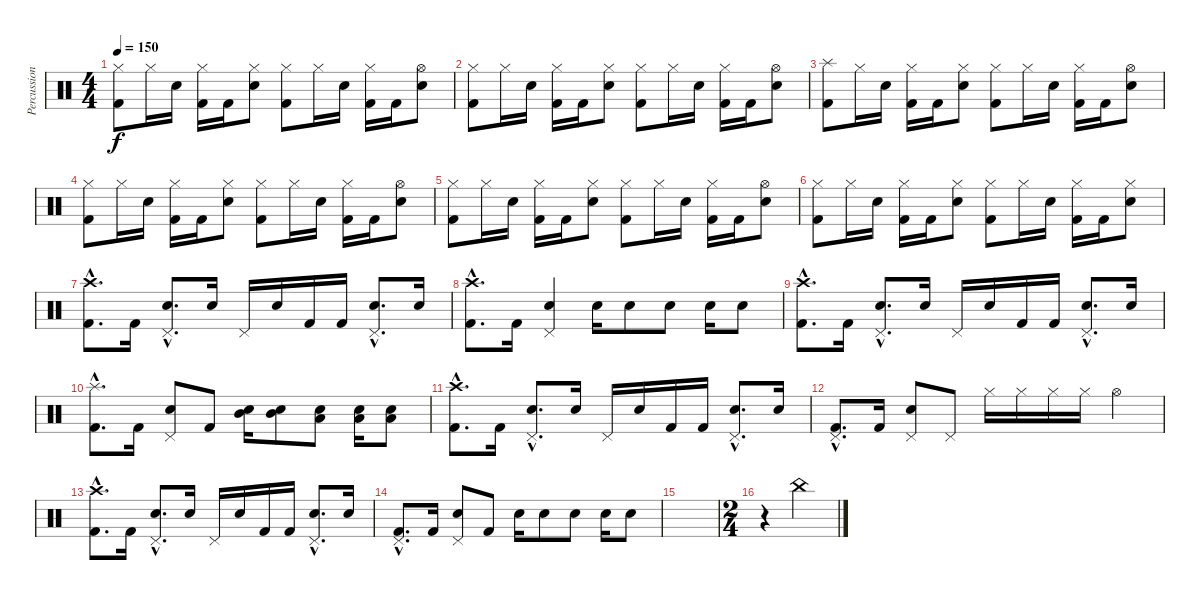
\track ("Percussion" "Percussion") {instrument percussion}
\staff {score}
\articulation defaults
\ts (4 4)
\tempo 150
\clef neutral
\ks c
("Kick (hit) 2" "Hi-Hat (closed)").8{dy f} "Hi-Hat (closed)".16 "Electric Snare (hit)".16 ("Kick (hit) 2" "Hi-Hat (closed)").16 "Kick (hit) 2".16 ("Electric Snare (hit)" "Hi-Hat (closed)").8 ("Kick (hit) 2" "Hi-Hat (closed)").8 "Hi-Hat (closed)".16 "Electric Snare (hit)".16 ("Kick (hit) 2" "Hi-Hat (closed)").16 "Kick (hit) 2".16 ("Electric Snare (hit)" "Hi-Hat (open)").8 |
("Kick (hit) 2" "Hi-Hat (closed)").8 "Hi-Hat (closed)".16 "Electric Snare (hit)".16 ("Kick (hit) 2" "Hi-Hat (closed)").16 "Kick (hit) 2".16 ("Electric Snare (hit)" "Hi-Hat (closed)").8 ("Kick (hit) 2" "Hi-Hat (closed)").8 "Hi-Hat (closed)".16 "Electric Snare (hit)".16 ("Kick (hit) 2" "Hi-Hat (closed)").16 "Kick (hit) 2".16 ("Electric Snare (hit)" "Hi-Hat (open)").8 |
("Kick (hit) 2" "Splash (hit)").8 "Hi-Hat (closed)".16 "Electric Snare (hit)".16 ("Kick (hit) 2" "Hi-Hat (closed)").16 "Kick (hit) 2".16 ("Electric Snare (hit)" "Hi-Hat (closed)").8 ("Kick (hit) 2" "Hi-Hat (closed)").8 "Hi-Hat (closed)".16 "Electric Snare (hit)".16 ("Kick (hit) 2" "Hi-Hat (closed)").16 "Kick (hit) 2".16 ("Electric Snare (hit)" "Hi-Hat (open)").8 |
("Kick (hit) 2" "Hi-Hat (closed)").8 "Hi-Hat (closed)".16 "Electric Snare (hit)".16 ("Kick (hit) 2" "Hi-Hat (closed)").16 "Kick (hit) 2".16 ("Electric Snare (hit)" "Hi-Hat (closed)").8 ("Kick (hit) 2" "Hi-Hat (closed)").8 "Hi-Hat (closed)".16 "Electric Snare (hit)".16 ("Kick (hit) 2" "Hi-Hat (closed)").16 "Kick (hit) 2".16 ("Electric Snare (hit)" "Hi-Hat (open)").8 |
("Kick (hit) 2" "Hi-Hat (closed)").8 "Hi-Hat (closed)".16 "Electric Snare (hit)".16 ("Kick (hit) 2" "Hi-Hat (closed)").16 "Kick (hit) 2".16 ("Electric Snare (hit)" "Hi-Hat (closed)").8 ("Kick (hit) 2" "Hi-Hat (closed)").8 "Hi-Hat (closed)".16 "Electric Snare (hit)".16 ("Kick (hit) 2" "Hi-Hat (closed)").16 "Kick (hit) 2".16 ("Electric Snare (hit)" "Hi-Hat (open)").8 |
("Kick (hit) 2" "Hi-Hat (closed)").8 "Hi-Hat (closed)".16 "Electric Snare (hit)".16 ("Kick (hit) 2" "Hi-Hat (closed)").16 "Kick (hit) 2".16 ("Electric Snare (hit)" "Hi-Hat (closed)").8 ("Kick (hit) 2" "Hi-Hat (closed)").8 "Hi-Hat (closed)".16 "Electric Snare (hit)".16 ("Kick (hit) 2" "Hi-Hat (closed)").16 "Kick (hit) 2".16 ("Electric Snare (hit)" "Hi-Hat (closed)").8 |
("Kick (hit) 2"{hac} "Crash high (hit)"{hac}).8{d} "Kick (hit) 2".16 ("Electric Snare (hit)"{hac} "Pedal Hi-Hat (hit)"{hac}).8{d} "Electric Snare (hit)".16 "Pedal Hi-Hat (hit)".16 "Electric Snare (hit)".16 "Kick (hit) 2".16 "Kick (hit) 2".16 ("Electric Snare (hit)"{hac} "Pedal Hi-Hat (hit)"{hac}).8{d} "Electric Snare (hit)".16 |
("Kick (hit) 2"{hac} "Crash high (hit)"{hac}).8{d} "Kick (hit) 2".16 ("Electric Snare (hit)" "Pedal Hi-Hat (hit)").4 "Electric Snare (hit)".16 "Electric Snare (hit)".8 "Electric Snare (hit)".8 "Electric Snare (hit)".16 "Electric Snare (hit)".8 |
("Kick (hit) 2"{hac} "Crash high (hit)"{hac}).8{d} "Kick (hit) 2".16 ("Electric Snare (hit)"{hac} "Pedal Hi-Hat (hit)"{hac}).8{d} "Electric Snare (hit)".16 "Pedal Hi-Hat (hit)".16 "Electric Snare (hit)".16 "Kick (hit) 2".16 "Kick (hit) 2".16 ("Electric Snare (hit)"{hac} "Pedal Hi-Hat (hit)"{hac}).8{d} "Electric Snare (hit)".16 |
("Kick (hit) 2"{hac} "Splash (hit)"{hac}).8{d} "Kick (hit) 2".16 ("Electric Snare (hit)" "Pedal Hi-Hat (hit)").8 "Kick (hit) 2".8 ("Electric Snare (hit)" "Mid Tom (hit)").16 ("Electric Snare (hit)" "Mid Tom (hit)").8 ("Electric Snare (hit)" "Low Tom (hit)").8 ("Electric Snare (hit)" "Low Floor Tom (hit)").16 ("Electric Snare (hit)" "Low Floor Tom (hit)").8 |
("Kick (hit) 2"{hac} "Crash high (hit)"{hac}).8{d} "Kick (hit) 2".16 ("Electric Snare (hit)"{hac} "Pedal Hi-Hat (hit)"{hac}).8{d} "Electric Snare (hit)".16 "Pedal Hi-Hat (hit)".16 "Electric Snare (hit)".16 "Kick (hit) 2".16 "Kick (hit) 2".16 ("Electric Snare (hit)"{hac} "Pedal Hi-Hat (hit)"{hac}).8{d} "Electric Snare (hit)".16 |
("Kick (hit) 2"{hac} "Pedal Hi-Hat (hit)"{hac}).8{d} "Kick (hit) 2".16 ("Electric Snare (hit)" "Pedal Hi-Hat (hit)").8 "Pedal Hi-Hat (hit)".8 "Hi-Hat (closed)".16 "Hi-Hat (closed)".16 "Hi-Hat (closed)".16 "Hi-Hat (closed)".16 "Hi-Hat (open)".4 |
("Kick (hit) 2"{hac} "Crash high (hit)"{hac}).8{d} "Kick (hit) 2".16 ("Electric Snare (hit)"{hac} "Pedal Hi-Hat (hit)"{hac}).8{d} "Electric Snare (hit)".16 "Pedal Hi-Hat (hit)".16 "Electric Snare (hit)".16 "Kick (hit) 2".16 "Kick (hit) 2".16 ("Electric Snare (hit)"{hac} "Pedal Hi-Hat (hit)"{hac}).8{d} "Electric Snare (hit)".16 |
("Kick (hit) 2"{hac} "Pedal Hi-Hat (hit)"{hac}).8{d} "Kick (hit) 2".16 ("Electric Snare (hit)" "Pedal Hi-Hat (hit)").8 "Kick (hit) 2".8 "Electric Snare (hit)".16 "Electric Snare (hit)".8 "Electric Snare (hit)".8 "Electric Snare (hit)".16 "Electric Snare (hit)".8 |
|
\ts (2 4)
r.4 "China (hit)".4
